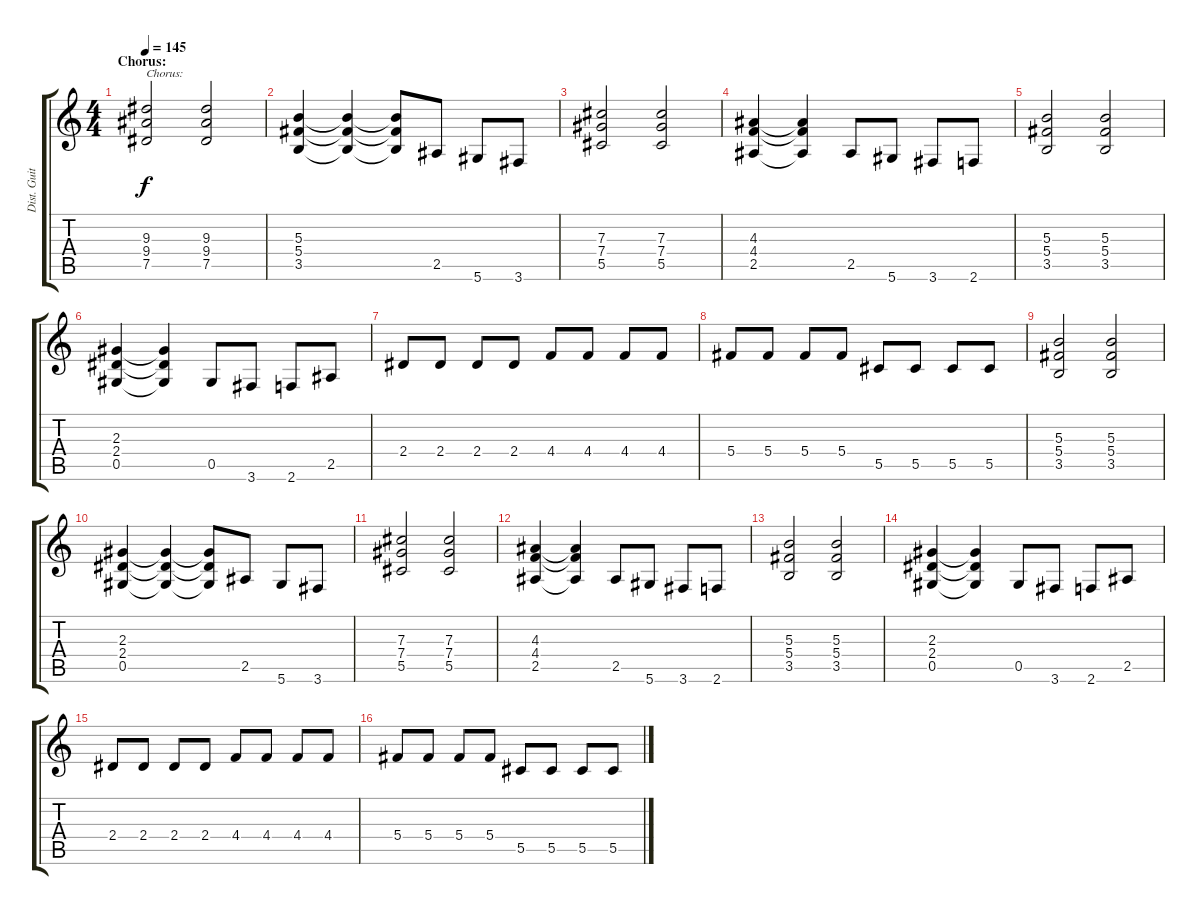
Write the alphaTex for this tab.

\track ("Dist. Guitar 1" "Dist. Guit") {instrument distortionguitar}
\staff {score tabs}
\tuning (Eb4 Bb3 Gb3 Db3 Ab2 Eb2) {hide}
\ts (4 4)
\section ("" "Chorus:")
\tempo 145
\clef g2
\ks c
(9.3 9.4 7.5).2{txt "Chorus:" dy f volume 12} (9.3 9.4 7.5).2 |
(5.3 5.4 3.5).4 (5.3{t} 5.4{t} 3.5{t}).4 (5.3{t} 5.4{t} 3.5{t}).8 2.5.8 5.6.8 3.6.8 |
(7.3 7.4 5.5).2 (7.3 7.4 5.5).2 |
(4.3 4.4 2.5).4 (4.3{t} 4.4{t} 2.5{t}).4 2.5.8 5.6.8 3.6.8 2.6.8 |
(5.3 5.4 3.5).2 (5.3 5.4 3.5).2 |
(2.3 2.4 0.5).4 (2.3{t} 2.4{t} 0.5{t}).4 0.5.8 3.6.8 2.6.8 2.5.8 |
2.4.8 2.4.8 2.4.8 2.4.8 4.4.8 4.4.8 4.4.8 4.4.8 |
5.4.8 5.4.8 5.4.8 5.4.8 5.5.8 5.5.8 5.5.8 5.5.8 |
(5.3 5.4 3.5).2 (5.3 5.4 3.5).2 |
(2.3 2.4 0.5).4 (2.3{t} 2.4{t} 0.5{t}).4 (2.3{t} 2.4{t} 0.5{t}).8 2.5.8 5.6.8 3.6.8 |
(7.3 7.4 5.5).2 (7.3 7.4 5.5).2 |
(4.3 4.4 2.5).4 (4.3{t} 4.4{t} 2.5{t}).4 2.5.8 5.6.8 3.6.8 2.6.8 |
(5.3 5.4 3.5).2 (5.3 5.4 3.5).2 |
(2.3 2.4 0.5).4 (2.3{t} 2.4{t} 0.5{t}).4 0.5.8 3.6.8 2.6.8 2.5.8 |
2.4.8 2.4.8 2.4.8 2.4.8 4.4.8 4.4.8 4.4.8 4.4.8 |
5.4.8 5.4.8 5.4.8 5.4.8 5.5.8 5.5.8 5.5.8 5.5.8
